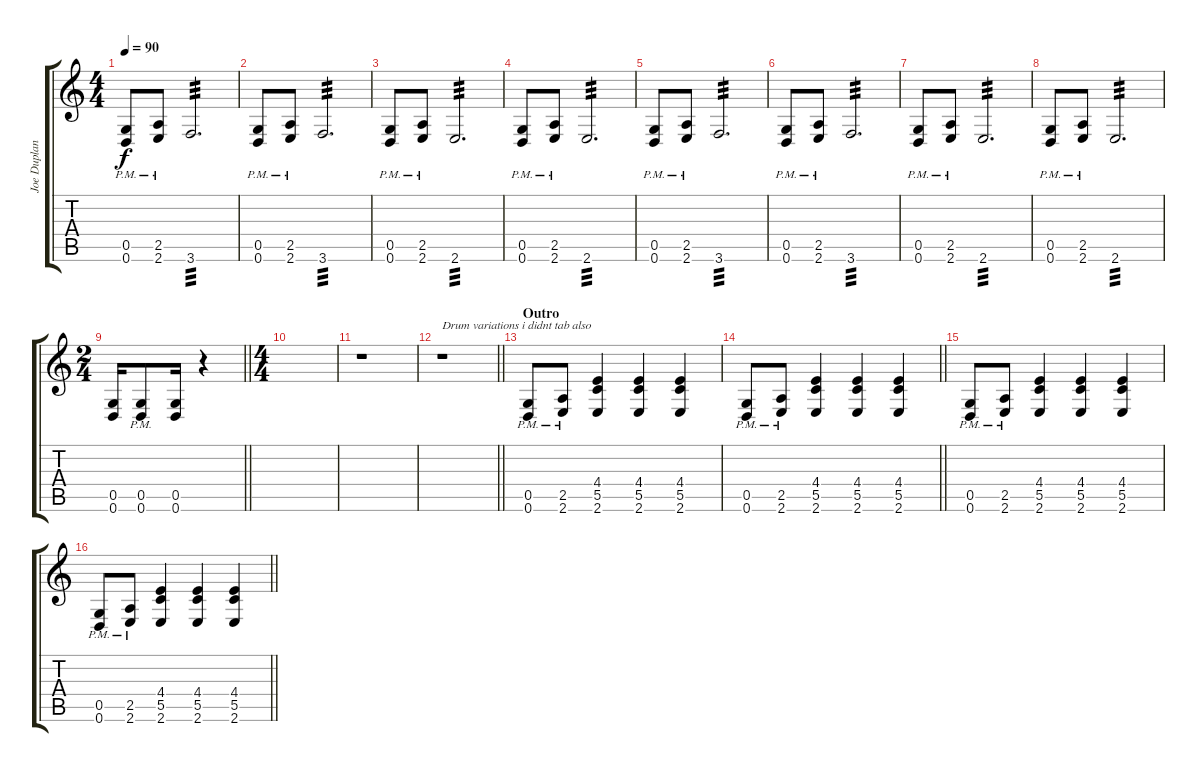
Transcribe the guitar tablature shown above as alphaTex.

\track ("Joe Duplantier" "Joe Duplan") {instrument distortionguitar}
\staff {score tabs}
\tuning (D4 A3 F3 C3 G2 D2) {hide}
\ts (4 4)
\tempo 90
\clef g2
\ks c
(0.5{pm} 0.6{pm}).8{dy f} (2.5{pm} 2.6{pm}).8 3.6.2{d tp 3} |
(0.5{pm} 0.6{pm}).8 (2.5{pm} 2.6{pm}).8 3.6.2{d tp 3} |
(0.5{pm} 0.6{pm}).8 (2.5{pm} 2.6{pm}).8 2.6.2{d tp 3} |
(0.5{pm} 0.6{pm}).8 (2.5{pm} 2.6{pm}).8 2.6.2{d tp 3} |
(0.5{pm} 0.6{pm}).8 (2.5{pm} 2.6{pm}).8 3.6.2{d tp 3} |
(0.5{pm} 0.6{pm}).8 (2.5{pm} 2.6{pm}).8 3.6.2{d tp 3} |
(0.5{pm} 0.6{pm}).8 (2.5{pm} 2.6{pm}).8 2.6.2{d tp 3} |
(0.5{pm} 0.6{pm}).8 (2.5{pm} 2.6{pm}).8 2.6.2{d tp 3} |
\ts (2 4)
\barLineRight lightlight
(0.5 0.6).16 (0.5{pm} 0.6).8 (0.5 0.6).16 r.4 |
\ts (4 4)
\section ("" "")
|
r.1 |
\barLineRight lightlight
r.1{txt "Drum variations i didnt tab also"} |
\section ("" "Outro")
(0.5{pm} 0.6{pm}).8 (2.5{pm} 2.6{pm}).8 (4.4 5.5 2.6).4 (4.4 5.5 2.6).4 (4.4 5.5 2.6).4 |
\barLineRight lightlight
(0.5{pm} 0.6{pm}).8 (2.5{pm} 2.6{pm}).8 (4.4 5.5 2.6).4 (4.4 5.5 2.6).4 (4.4 5.5 2.6).4 |
(0.5{pm} 0.6{pm}).8 (2.5{pm} 2.6{pm}).8 (4.4 5.5 2.6).4 (4.4 5.5 2.6).4 (4.4 5.5 2.6).4 |
\barLineRight lightlight
(0.5{pm} 0.6{pm}).8 (2.5{pm} 2.6{pm}).8 (4.4 5.5 2.6).4 (4.4 5.5 2.6).4 (4.4 5.5 2.6).4
